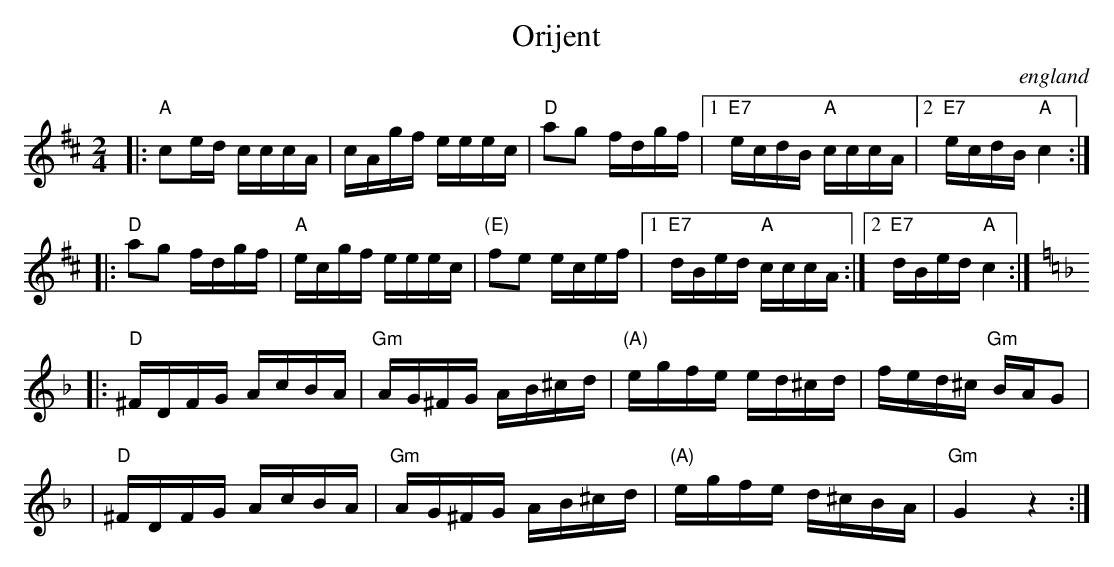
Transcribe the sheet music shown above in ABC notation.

X:1
T: Orijent
O:england
M: 2/4
L: 1/16
K: AMix
|: "A"c2ed cccA | cAgf eeec | "D"a2g2 fdgf |1 "E7"ecdB "A"cccA |2 "E7"ecdB "A"c4 :|
|: "D"a2g2 fdgf | "A"ecgf eeec | "(E)"f2e2 ecef |1 "E7"dBed "A"cccA :|2 "E7"dBed "A"c4 :| [K:GDor]
|: "D"^FDFG AcBA | "Gm"AG^FG AB^cd | "(A)"egfe ed^cd | fed^c "Gm"BAG2 |
|  "D"^FDFG AcBA | "Gm"AG^FG AB^cd | "(A)"egfe d^cBA | "Gm"G4 z4 :|
